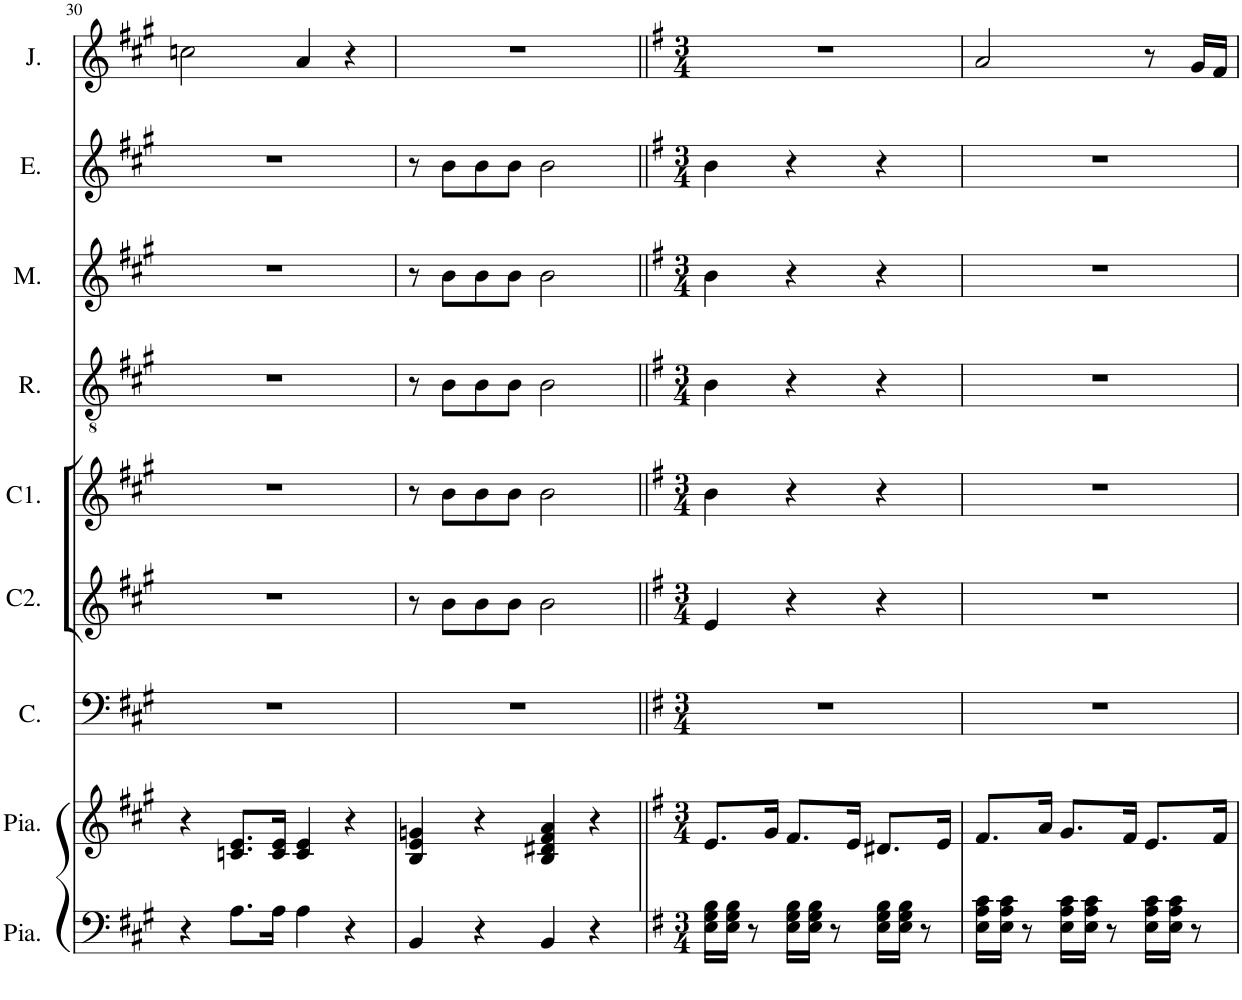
**kern	**kern	**kern	**kern	**kern	**kern	**kern	**kern	**kern
*part9	*part8	*part7	*part6	*part5	*part4	*part3	*part2	*part1
*staff9	*staff8	*staff7	*staff6	*staff5	*staff4	*staff3	*staff2	*staff1
*I"Piano	*I"Piano	*I"commissionnaire	*I"Choeur2	*I"Choeur1	*I"Raphaël	*I"Mariette	*I"Emma	*I"Jeanne
*I'Pia.	*I'Pia.	*I'C.	*I'C2.	*I'C1.	*I'R.	*I'M.	*I'E.	*I'J.
!!LO:PB:g=z
*clefF4	*clefG2	*clefF4	*clefG2	*clefG2	*clefGv2	*clefG2	*clefG2	*clefG2
*	*	*Trd12c21	*	*	*Trd1c2	*Trd4c7	*Trd1c2	*
*k[f#c#g#]	*k[f#c#g#]	*k[f#c#g#]	*k[f#c#g#]	*k[f#c#g#]	*k[f#c#g#]	*k[f#c#g#]	*k[f#c#g#]	*k[f#c#g#]
*M4/4	*M4/4	*M4/4	*M4/4	*M4/4	*M4/4	*M4/4	*M4/4	*M4/4
*met(c)	*met(c)	*met(c)	*met(c)	*met(c)	*met(c)	*met(c)	*met(c)	*met(c)
=30	=30	=30	=30	=30	=30	=30	=30	=30
4r	4r	1r	1r	1r	1r	1r	1r	2ccn\
8.A\L	8.cn/ 8.e/L	.	.	.	.	.	.	.
16A\Jk	16c/ 16e/Jk	.	.	.	.	.	.	.
4A\	4c/ 4e/	.	.	.	.	.	.	4a/
4r	4r	.	.	.	.	.	.	4r
=31	=31	=31	=31	=31	=31	=31	=31	=31
4BB/	4B/ 4e/ 4gn/	1r	8r	8r	8r	8r	8r	1r
.	.	.	8b\L	8b\L	8B\L	8b\L	8b\L	.
4r	4r	.	8b\	8b\	8B\	8b\	8b\	.
.	.	.	8b\J	8b\J	8B\J	8b\J	8b\J	.
4BB/	4B/ 4d#X/ 4f#/ 4a/	.	2b\	2b\	2B\	2b\	2b\	.
4r	4r	.	.	.	.	.	.	.
=32||	=32||	=32||	=32||	=32||	=32||	=32||	=32||	=32||
*k[f#]	*k[f#]	*k[f#]	*k[f#]	*k[f#]	*k[f#]	*k[f#]	*k[f#]	*k[f#]
*M3/4	*M3/4	*M3/4	*M3/4	*M3/4	*M3/4	*M3/4	*M3/4	*M3/4
16E\ 16G\ 16B\LL	8.e/L	2.r	4e/	4b\	4B\	4b\	4b\	2.r
16E\ 16G\ 16B\JJ	.	.	.	.	.	.	.	.
8r	.	.	.	.	.	.	.	.
.	16g/Jk	.	.	.	.	.	.	.
16E\ 16G\ 16B\LL	8.f#/L	.	4r	4r	4r	4r	4r	.
16E\ 16G\ 16B\JJ	.	.	.	.	.	.	.	.
8r	.	.	.	.	.	.	.	.
.	16e/Jk	.	.	.	.	.	.	.
16E\ 16G\ 16B\LL	8.d#X/L	.	4r	4r	4r	4r	4r	.
16E\ 16G\ 16B\JJ	.	.	.	.	.	.	.	.
8r	.	.	.	.	.	.	.	.
.	16e/Jk	.	.	.	.	.	.	.
=33	=33	=33	=33	=33	=33	=33	=33	=33
16E\ 16A\ 16c\LL	8.f#/L	2.r	2.r	2.r	2.r	2.r	2.r	2a/
16E\ 16A\ 16c\JJ	.	.	.	.	.	.	.	.
8r	.	.	.	.	.	.	.	.
.	16a/Jk	.	.	.	.	.	.	.
16E\ 16A\ 16c\LL	8.g/L	.	.	.	.	.	.	.
16E\ 16A\ 16c\JJ	.	.	.	.	.	.	.	.
8r	.	.	.	.	.	.	.	.
.	16f#/Jk	.	.	.	.	.	.	.
16E\ 16A\ 16c\LL	8.e/L	.	.	.	.	.	.	8r
16E\ 16A\ 16c\JJ	.	.	.	.	.	.	.	.
8r	.	.	.	.	.	.	.	16g/LL
.	16f#/Jk	.	.	.	.	.	.	16f#/JJ
=	=	=	=	=	=	=	=	=
*-	*-	*-	*-	*-	*-	*-	*-	*-
